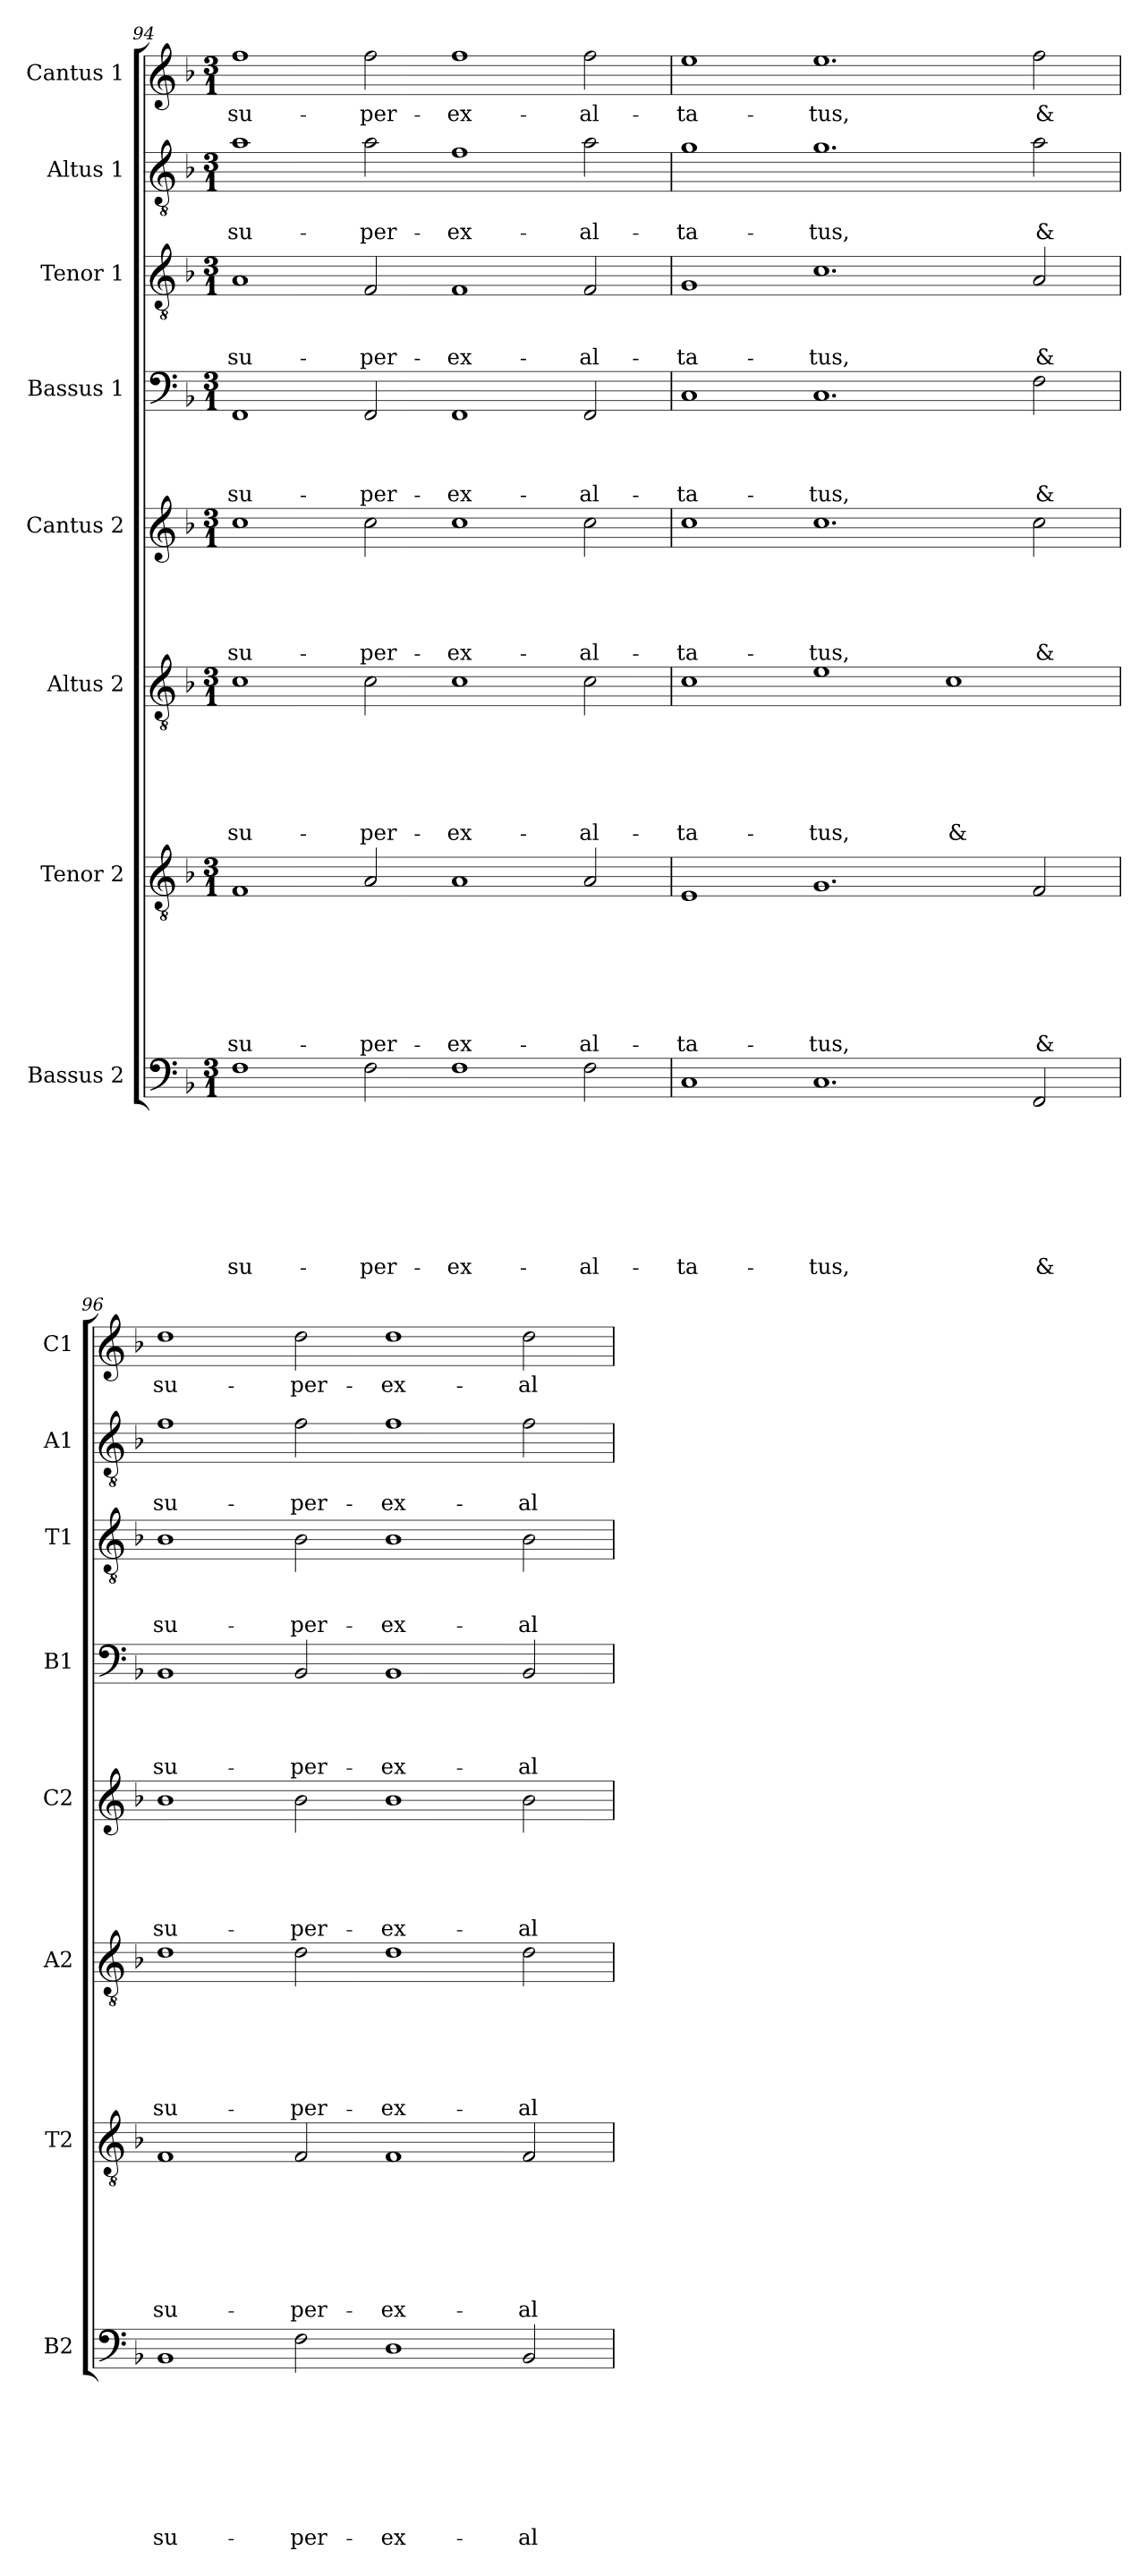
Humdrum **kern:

**kern	**text	**text	**text	**text	**text	**text	**text	**text	**kern	**text	**text	**text	**text	**text	**text	**text	**kern	**text	**text	**text	**text	**text	**text	**kern	**text	**text	**text	**text	**text	**kern	**text	**text	**text	**text	**kern	**text	**text	**text	**kern	**text	**text	**kern	**text
*part8	*part8	*part8	*part8	*part8	*part8	*part8	*part8	*part8	*part7	*part7	*part7	*part7	*part7	*part7	*part7	*part7	*part6	*part6	*part6	*part6	*part6	*part6	*part6	*part5	*part5	*part5	*part5	*part5	*part5	*part4	*part4	*part4	*part4	*part4	*part3	*part3	*part3	*part3	*part2	*part2	*part2	*part1	*part1
*staff8	*staff8	*staff8	*staff8	*staff8	*staff8	*staff8	*staff8	*staff8	*staff7	*staff7	*staff7	*staff7	*staff7	*staff7	*staff7	*staff7	*staff6	*staff6	*staff6	*staff6	*staff6	*staff6	*staff6	*staff5	*staff5	*staff5	*staff5	*staff5	*staff5	*staff4	*staff4	*staff4	*staff4	*staff4	*staff3	*staff3	*staff3	*staff3	*staff2	*staff2	*staff2	*staff1	*staff1
*I"Bassus 2	*	*	*	*	*	*	*	*	*I"Tenor 2	*	*	*	*	*	*	*	*I"Altus 2	*	*	*	*	*	*	*I"Cantus 2	*	*	*	*	*	*I"Bassus 1	*	*	*	*	*I"Tenor 1	*	*	*	*I"Altus 1	*	*	*I"Cantus 1	*
*I'B2	*	*	*	*	*	*	*	*	*I'T2	*	*	*	*	*	*	*	*I'A2	*	*	*	*	*	*	*I'C2	*	*	*	*	*	*I'B1	*	*	*	*	*I'T1	*	*	*	*I'A1	*	*	*I'C1	*
!!LO:LB:g=z
*clefF4	*	*	*	*	*	*	*	*	*clefGv2	*	*	*	*	*	*	*	*clefGv2	*	*	*	*	*	*	*clefG2	*	*	*	*	*	*clefF4	*	*	*	*	*clefGv2	*	*	*	*clefGv2	*	*	*clefG2	*
*k[b-]	*	*	*	*	*	*	*	*	*k[b-]	*	*	*	*	*	*	*	*k[b-]	*	*	*	*	*	*	*k[b-]	*	*	*	*	*	*k[b-]	*	*	*	*	*k[b-]	*	*	*	*k[b-]	*	*	*k[b-]	*
*d:	*	*	*	*	*	*	*	*	*d:	*	*	*	*	*	*	*	*d:	*	*	*	*	*	*	*d:	*	*	*	*	*	*d:	*	*	*	*	*d:	*	*	*	*d:	*	*	*d:	*
*M3/1	*	*	*	*	*	*	*	*	*M3/1	*	*	*	*	*	*	*	*M3/1	*	*	*	*	*	*	*M3/1	*	*	*	*	*	*M3/1	*	*	*	*	*M3/1	*	*	*	*M3/1	*	*	*M3/1	*
=94	=94	=94	=94	=94	=94	=94	=94	=94	=94	=94	=94	=94	=94	=94	=94	=94	=94	=94	=94	=94	=94	=94	=94	=94	=94	=94	=94	=94	=94	=94	=94	=94	=94	=94	=94	=94	=94	=94	=94	=94	=94	=94	=94
1F	.	.	.	.	.	.	.	su-	1F	.	.	.	.	.	.	su-	1c	.	.	.	.	.	su-	1cc	.	.	.	.	su-	1FF	.	.	.	su-	1A	.	.	su-	1a	.	su-	1ff	su-
2F\	.	.	.	.	.	.	.	-per-	2A/	.	.	.	.	.	.	-per-	2c\	.	.	.	.	.	-per-	2cc\	.	.	.	.	-per-	2FF/	.	.	.	-per-	2F/	.	.	-per-	2a\	.	-per-	2ff\	-per-
1F	.	.	.	.	.	.	.	-ex-	1A	.	.	.	.	.	.	-ex-	1c	.	.	.	.	.	-ex-	1cc	.	.	.	.	-ex-	1FF	.	.	.	-ex-	1F	.	.	-ex-	1f	.	-ex-	1ff	-ex-
2F\	.	.	.	.	.	.	.	-al-	2A/	.	.	.	.	.	.	-al-	2c\	.	.	.	.	.	-al-	2cc\	.	.	.	.	-al-	2FF/	.	.	.	-al-	2F/	.	.	-al-	2a\	.	-al-	2ff\	-al-
=95	=95	=95	=95	=95	=95	=95	=95	=95	=95	=95	=95	=95	=95	=95	=95	=95	=95	=95	=95	=95	=95	=95	=95	=95	=95	=95	=95	=95	=95	=95	=95	=95	=95	=95	=95	=95	=95	=95	=95	=95	=95	=95	=95
1C	.	.	.	.	.	.	.	-ta-	1E	.	.	.	.	.	.	-ta-	1c	.	.	.	.	.	-ta-	1cc	.	.	.	.	-ta-	1C	.	.	.	-ta-	1G	.	.	-ta-	1g	.	-ta-	1ee	-ta-
1.C	.	.	.	.	.	.	.	-tus,	1.G	.	.	.	.	.	.	-tus,	1e	.	.	.	.	.	-tus,	1.cc	.	.	.	.	-tus,	1.C	.	.	.	-tus,	1.c	.	.	-tus,	1.g	.	-tus,	1.ee	-tus,
.	.	.	.	.	.	.	.	.	.	.	.	.	.	.	.	.	1c	.	.	.	.	.	&	.	.	.	.	.	.	.	.	.	.	.	.	.	.	.	.	.	.	.	.
2FF/	.	.	.	.	.	.	.	&	2F/	.	.	.	.	.	.	&	.	.	.	.	.	.	.	2cc\	.	.	.	.	&	2F\	.	.	.	&	2A/	.	.	&	2a\	.	&	2ff\	&
=96	=96	=96	=96	=96	=96	=96	=96	=96	=96	=96	=96	=96	=96	=96	=96	=96	=96	=96	=96	=96	=96	=96	=96	=96	=96	=96	=96	=96	=96	=96	=96	=96	=96	=96	=96	=96	=96	=96	=96	=96	=96	=96	=96
1BB-	.	.	.	.	.	.	.	su-	1F	.	.	.	.	.	.	su-	1d	.	.	.	.	.	su-	1b-	.	.	.	.	su-	1BB-	.	.	.	su-	1B-	.	.	su-	1f	.	su-	1dd	su-
2F\	.	.	.	.	.	.	.	-per-	2F/	.	.	.	.	.	.	-per-	2d\	.	.	.	.	.	-per-	2b-\	.	.	.	.	-per-	2BB-/	.	.	.	-per-	2B-\	.	.	-per-	2f\	.	-per-	2dd\	-per-
1D	.	.	.	.	.	.	.	-ex-	1F	.	.	.	.	.	.	-ex-	1d	.	.	.	.	.	-ex-	1b-	.	.	.	.	-ex-	1BB-	.	.	.	-ex-	1B-	.	.	-ex-	1f	.	-ex-	1dd	-ex-
2BB-/	.	.	.	.	.	.	.	-al-	2F/	.	.	.	.	.	.	-al-	2d\	.	.	.	.	.	-al-	2b-\	.	.	.	.	-al-	2BB-/	.	.	.	-al-	2B-\	.	.	-al-	2f\	.	-al-	2dd\	-al-
=	=	=	=	=	=	=	=	=	=	=	=	=	=	=	=	=	=	=	=	=	=	=	=	=	=	=	=	=	=	=	=	=	=	=	=	=	=	=	=	=	=	=	=
*-	*-	*-	*-	*-	*-	*-	*-	*-	*-	*-	*-	*-	*-	*-	*-	*-	*-	*-	*-	*-	*-	*-	*-	*-	*-	*-	*-	*-	*-	*-	*-	*-	*-	*-	*-	*-	*-	*-	*-	*-	*-	*-	*-
